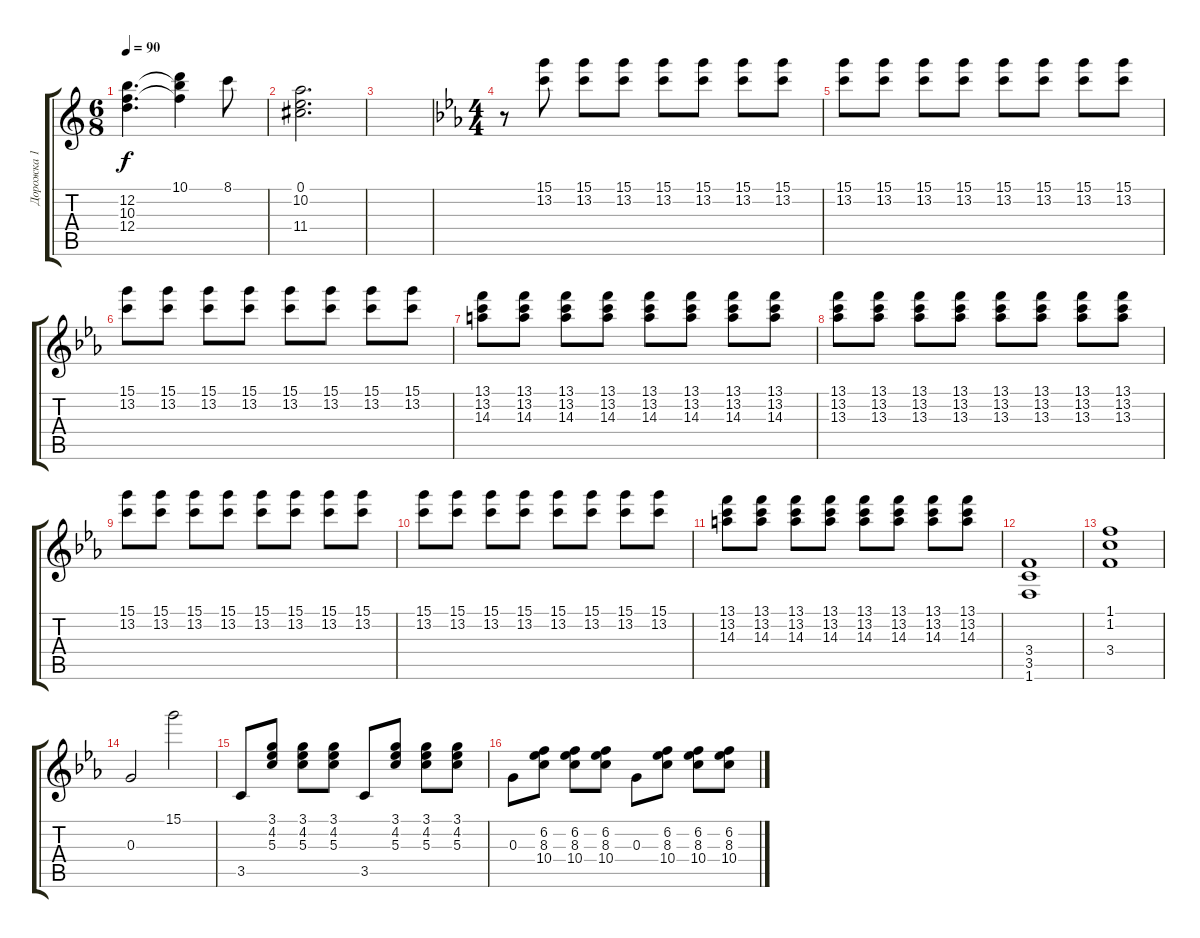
\track ("Дорожка 1" "Дорожка 1") {instrument acousticguitarsteel}
\staff {score tabs}
\tuning (E4 B3 G3 D3 A2 E2) {hide}
\ts (6 8)
\tempo 90
\clef g2
\ks c
(12.2 10.3 12.4).4{d dy f} (10.1{t} 12.2{t} 10.3{t}).4 8.1.8 |
(0.1 10.2 11.4).2{d} |
|
\ts (4 4)
\ks cminor
r.8 (15.1 13.2).8 (15.1 13.2).8 (15.1 13.2).8 (15.1 13.2).8 (15.1 13.2).8 (15.1 13.2).8 (15.1 13.2).8 |
(15.1 13.2).8 (15.1 13.2).8 (15.1 13.2).8 (15.1 13.2).8 (15.1 13.2).8 (15.1 13.2).8 (15.1 13.2).8 (15.1 13.2).8 |
(15.1 13.2).8 (15.1 13.2).8 (15.1 13.2).8 (15.1 13.2).8 (15.1 13.2).8 (15.1 13.2).8 (15.1 13.2).8 (15.1 13.2).8 |
(13.1 13.2 14.3).8 (13.1 13.2 14.3).8 (13.1 13.2 14.3).8 (13.1 13.2 14.3).8 (13.1 13.2 14.3).8 (13.1 13.2 14.3).8 (13.1 13.2 14.3).8 (13.1 13.2 14.3).8 |
(13.1 13.2 13.3).8 (13.1 13.2 13.3).8 (13.1 13.2 13.3).8 (13.1 13.2 13.3).8 (13.1 13.2 13.3).8 (13.1 13.2 13.3).8 (13.1 13.2 13.3).8 (13.1 13.2 13.3).8 |
(15.1 13.2).8 (15.1 13.2).8 (15.1 13.2).8 (15.1 13.2).8 (15.1 13.2).8 (15.1 13.2).8 (15.1 13.2).8 (15.1 13.2).8 |
(15.1 13.2).8 (15.1 13.2).8 (15.1 13.2).8 (15.1 13.2).8 (15.1 13.2).8 (15.1 13.2).8 (15.1 13.2).8 (15.1 13.2).8 |
(13.1 13.2 14.3).8 (13.1 13.2 14.3).8 (13.1 13.2 14.3).8 (13.1 13.2 14.3).8 (13.1 13.2 14.3).8 (13.1 13.2 14.3).8 (13.1 13.2 14.3).8 (13.1 13.2 14.3).8 |
(3.4 3.5 1.6).1 |
(1.1 1.2 3.4).1 |
0.3.2 15.1.2 |
3.5.8 (3.1 4.2 5.3).8 (3.1 4.2 5.3).8 (3.1 4.2 5.3).8 3.5.8 (3.1 4.2 5.3).8 (3.1 4.2 5.3).8 (3.1 4.2 5.3).8 |
0.3.8 (6.2 8.3 10.4).8 (6.2 8.3 10.4).8 (6.2 8.3 10.4).8 0.3.8 (6.2 8.3 10.4).8 (6.2 8.3 10.4).8 (6.2 8.3 10.4).8
